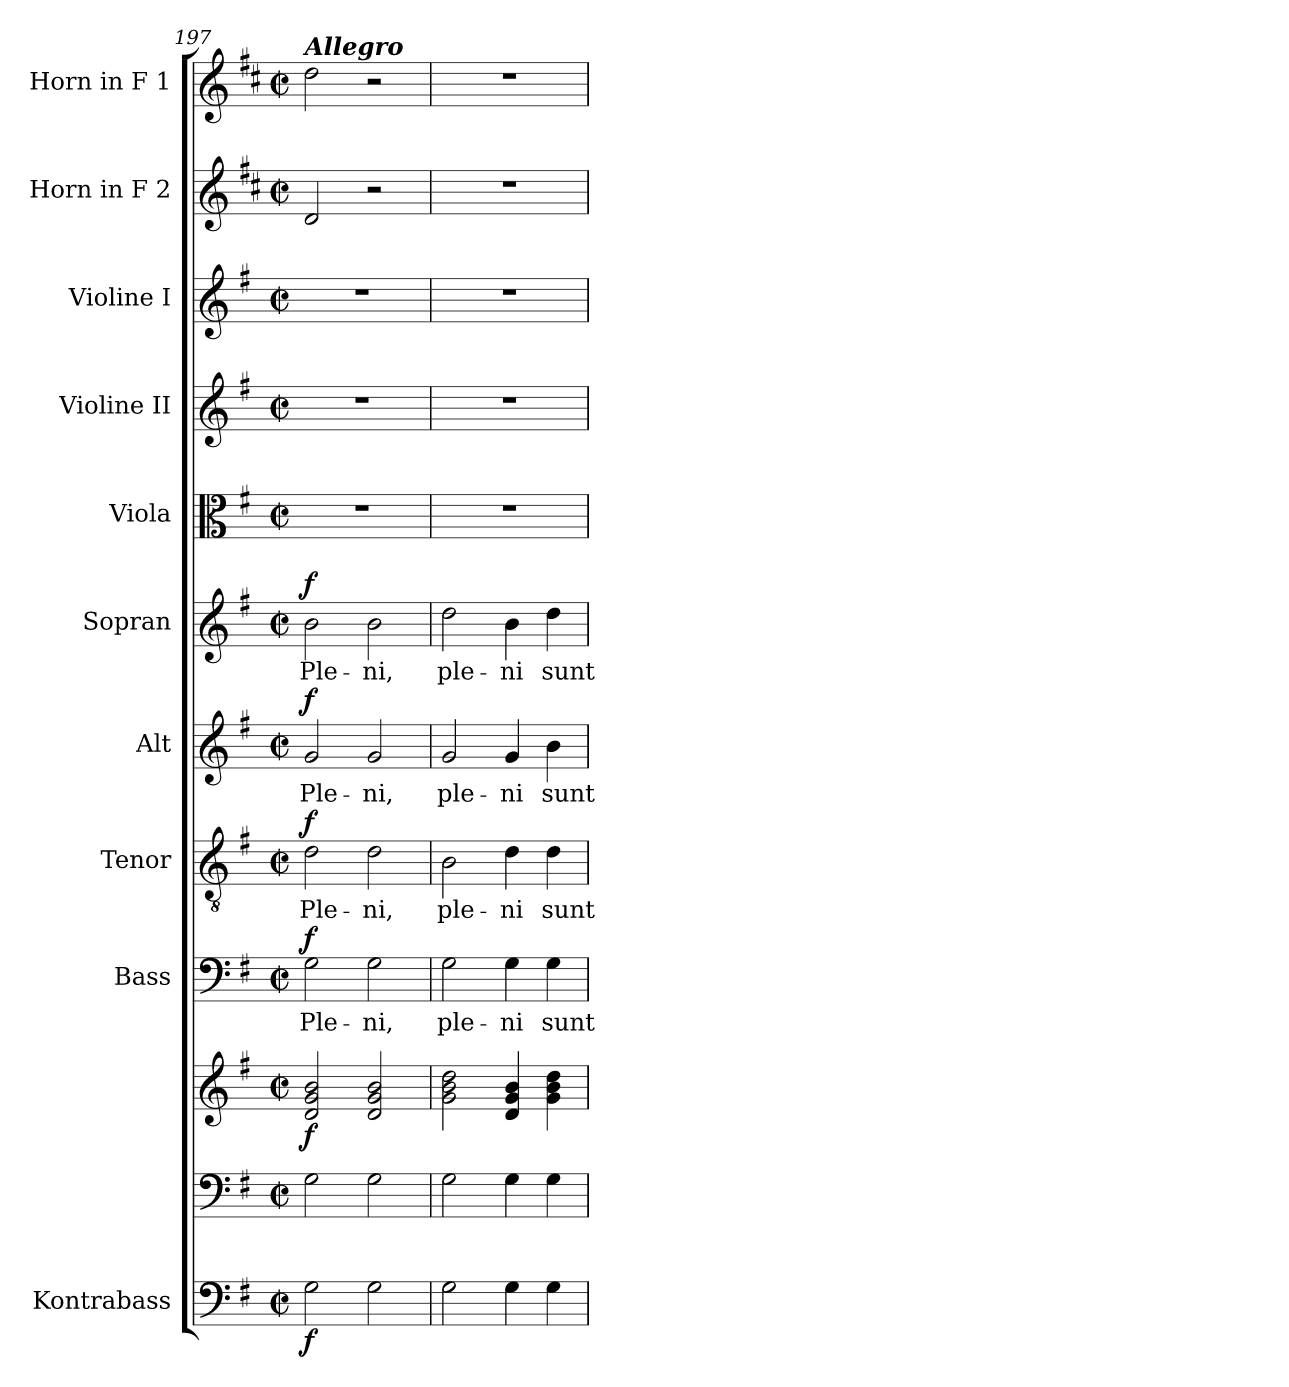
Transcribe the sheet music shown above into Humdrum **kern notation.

**kern	**dynam	**kern	**kern	**dynam	**kern	**text	**dynam	**kern	**text	**dynam	**kern	**text	**dynam	**kern	**text	**dynam	**kern	**kern	**kern	**kern	**kern
*part11	*part11	*part10	*part10	*part10	*part9	*part9	*part9	*part8	*part8	*part8	*part7	*part7	*part7	*part6	*part6	*part6	*part5	*part4	*part3	*part2	*part1
*staff12	*staff12	*staff11	*staff10	*staff10/11	*staff9	*staff9	*staff9	*staff8	*staff8	*staff8	*staff7	*staff7	*staff7	*staff6	*staff6	*staff6	*staff5	*staff4	*staff3	*staff2	*staff1
*I"Kontrabass	*	*	*	*	*I"Bass	*	*	*I"Tenor	*	*	*I"Alt	*	*	*I"Sopran	*	*	*I"Viola	*I"Violine II	*I"Violine I	*I"Horn in F 2	*I"Horn in F 1
*I'Kb.	*	*	*	*	*I'B.	*	*	*I'T.	*	*	*I'A.	*	*	*I'S.	*	*	*I'Vla.	*I'Vl. II	*I'Vl. I	*	*
!!LO:PB:g=z
*clefF4	*	*clefF4	*clefG2	*	*clefF4	*	*	*clefGv2	*	*	*clefG2	*	*	*clefG2	*	*	*clefC3	*clefG2	*clefG2	*clefG2	*clefG2
*ITrd7c12	*	*	*	*	*	*	*	*	*	*	*	*	*	*	*	*	*	*	*	*ITrd4c7	*ITrd4c7
*k[f#]	*	*k[f#]	*k[f#]	*	*k[f#]	*	*	*k[f#]	*	*	*k[f#]	*	*	*k[f#]	*	*	*k[f#]	*k[f#]	*k[f#]	*k[f#]	*k[f#]
*G:	*	*G:	*G:	*	*G:	*	*	*G:	*	*	*G:	*	*	*G:	*	*	*G:	*G:	*G:	*G:	*G:
*M2/2	*	*M2/2	*M2/2	*	*M2/2	*	*	*M2/2	*	*	*M2/2	*	*	*M2/2	*	*	*M2/2	*M2/2	*M2/2	*M2/2	*M2/2
*met(c|)	*	*met(c|)	*met(c|)	*	*met(c|)	*	*	*met(c|)	*	*	*met(c|)	*	*	*met(c|)	*	*	*met(c|)	*met(c|)	*met(c|)	*met(c|)	*met(c|)
=197	=197	=197	=197	=197	=197	=197	=197	=197	=197	=197	=197	=197	=197	=197	=197	=197	=197	=197	=197	=197	=197
!	!	!	!	!	!	!	!	!	!	!	!	!	!	!	!	!	!	!	!	!	!LO:TX:a:Bi:t=Allegro
!	!LO:DY:b	!	!	!LO:DY:b	!	!LO:LY:b	!LO:DY:a	!	!LO:LY:b	!LO:DY:a	!	!LO:LY:b	!LO:DY:a	!	!LO:LY:b	!LO:DY:a	!	!	!	!	!
2GG\	f	2G\	2d/ 2g/ 2b/	f	2G\	Ple-	f	2d\	Ple-	f	2g/	Ple-	f	2b\	Ple-	f	1r	1r	1r	2G/	2g\
!	!	!	!	!	!	!LO:LY:b	!	!	!LO:LY:b	!	!	!LO:LY:b	!	!	!LO:LY:b	!	!	!	!	!	!
2GG\	.	2G\	2d/ 2g/ 2b/	.	2G\	-ni,	.	2d\	-ni,	.	2g/	-ni,	.	2b\	-ni,	.	.	.	.	2r	2r
=198	=198	=198	=198	=198	=198	=198	=198	=198	=198	=198	=198	=198	=198	=198	=198	=198	=198	=198	=198	=198	=198
!	!	!	!	!	!	!LO:LY:b	!	!	!LO:LY:b	!	!	!LO:LY:b	!	!	!LO:LY:b	!	!	!	!	!	!
2GG\	.	2G\	2g\ 2b\ 2dd\	.	2G\	ple-	.	2B\	ple-	.	2g/	ple-	.	2dd\	ple-	.	1r	1r	1r	1r	1r
!	!	!	!	!	!	!LO:LY:b	!	!	!LO:LY:b	!	!	!LO:LY:b	!	!	!LO:LY:b	!	!	!	!	!	!
4GG\	.	4G\	4d/ 4g/ 4b/	.	4G\	-ni	.	4d\	-ni	.	4g/	-ni	.	4b\	-ni	.	.	.	.	.	.
!	!	!	!	!	!	!LO:LY:b	!	!	!LO:LY:b	!	!	!LO:LY:b	!	!	!LO:LY:b	!	!	!	!	!	!
4GG\	.	4G\	4g\ 4b\ 4dd\	.	4G\	sunt	.	4d\	sunt	.	4b\	sunt	.	4dd\	sunt	.	.	.	.	.	.
=	=	=	=	=	=	=	=	=	=	=	=	=	=	=	=	=	=	=	=	=	=
*-	*-	*-	*-	*-	*-	*-	*-	*-	*-	*-	*-	*-	*-	*-	*-	*-	*-	*-	*-	*-	*-
